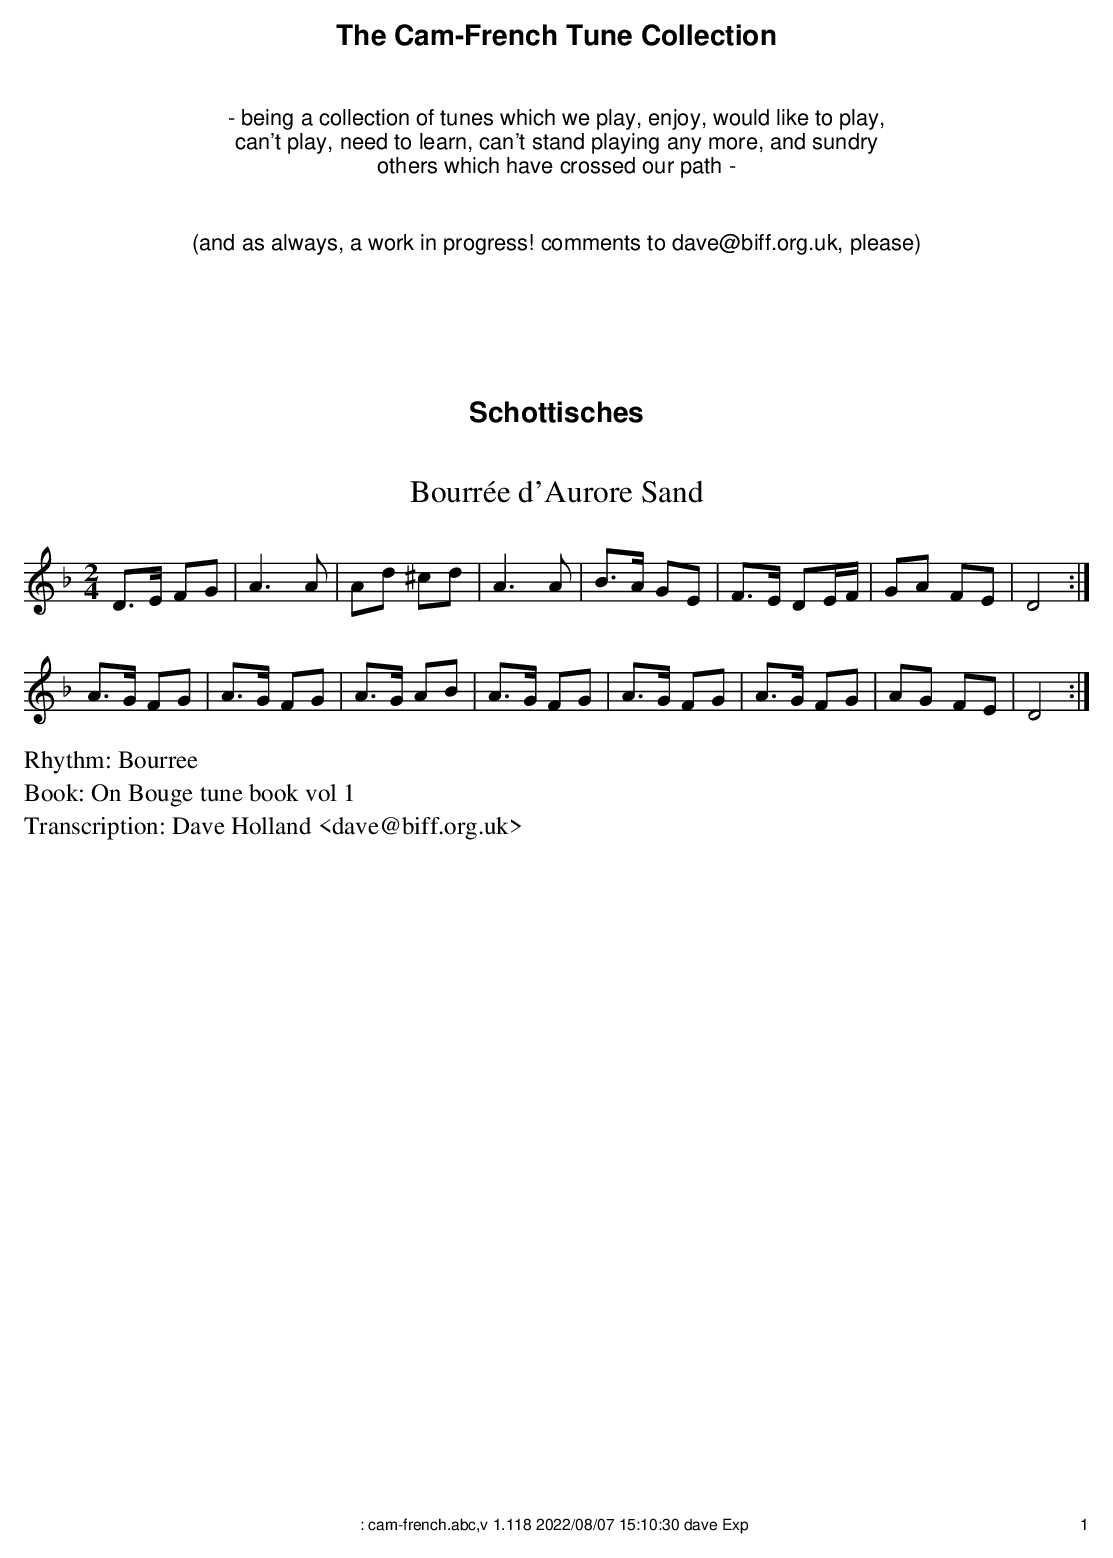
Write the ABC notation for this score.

X:1
T:Bourr\'ee d'Aurore Sand
M:2/4
L:1/8
K:Dm
D>E FG|A3 A|Ad ^cd|A3 A|B>A GE|F>E DE/F/|GA FE|D4:|
A>G FG|A>G FG|A>G AB|A>G FG|A>G FG|A>G FG|AG FE|D4:|
